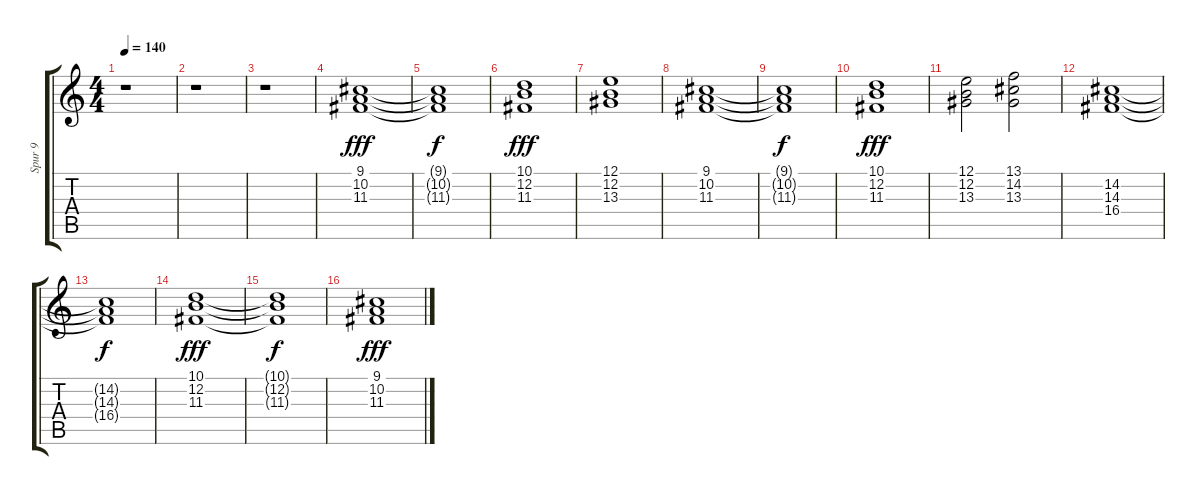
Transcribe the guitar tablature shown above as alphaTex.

\track ("Spur 9" "Spur 9") {instrument stringensemble2}
\staff {score tabs}
\tuning (E4 B3 G3 D3 A2 E2) {hide}
\ts (4 4)
\tempo 140
\clef g2
\ks c
r.1{dy fff} |
r.1 |
r.1 |
(9.1 10.2 11.3).1 |
(9.1{t} 10.2{t} 11.3{t}).1{dy f} |
(10.1 12.2 11.3).1{dy fff} |
(12.1 12.2 13.3).1 |
(9.1 10.2 11.3).1 |
(9.1{t} 10.2{t} 11.3{t}).1{dy f} |
(10.1 12.2 11.3).1{dy fff} |
(12.1 12.2 13.3).2 (13.1 14.2 13.3).2 |
(14.2 14.3 16.4).1 |
(14.2{t} 14.3{t} 16.4{t}).1{dy f} |
(10.1 12.2 11.3).1{dy fff} |
(10.1{t} 12.2{t} 11.3{t}).1{dy f} |
(9.1 10.2 11.3).1{dy fff}
